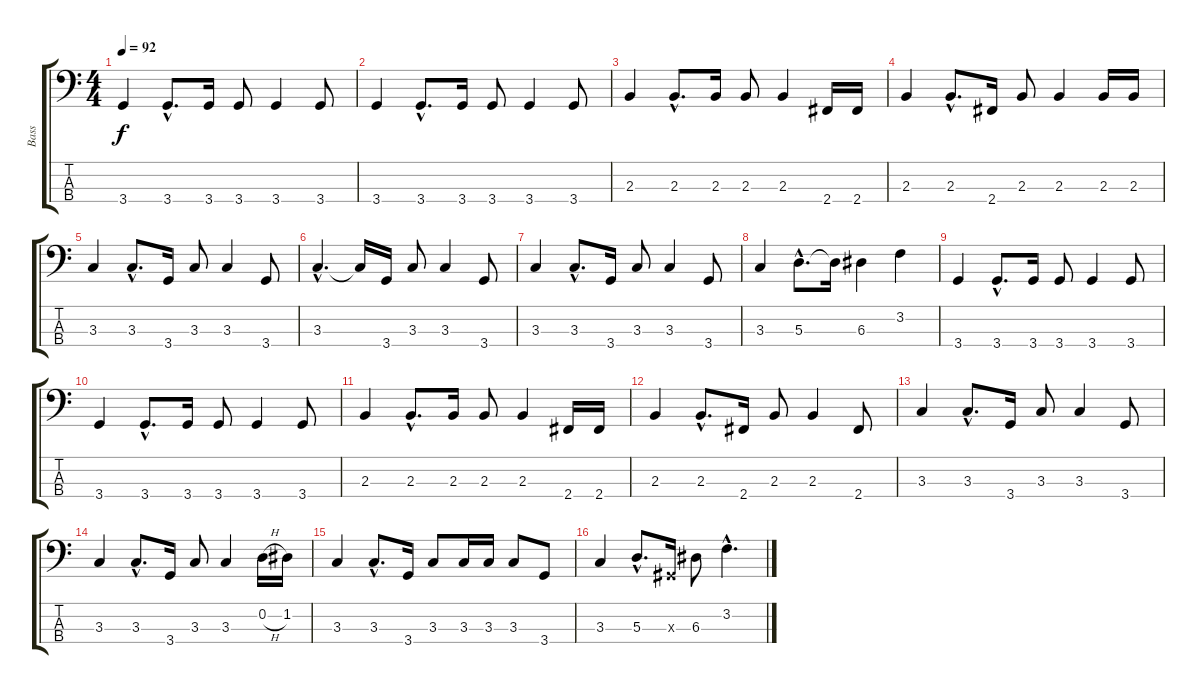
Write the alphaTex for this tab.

\track ("Bass" "Bass") {instrument electricbassfinger}
\staff {score tabs}
\tuning (G2 D2 A1 E1) {hide}
\ts (4 4)
\tempo 92
\clef f4
\ks c
3.4.4{dy f} 3.4{hac}.8{d} 3.4.16 3.4.8 3.4.4 3.4.8 |
3.4.4 3.4{hac}.8{d} 3.4.16 3.4.8 3.4.4 3.4.8 |
2.3.4 2.3{hac}.8{d} 2.3.16 2.3.8 2.3.4 2.4.16 2.4.16 |
2.3.4 2.3{hac}.8{d} 2.4.16 2.3.8 2.3.4 2.3.16 2.3.16 |
3.3.4 3.3{hac}.8{d} 3.4.16 3.3.8 3.3.4 3.4.8 |
3.3{hac}.4{d} 3.3{t}.16 3.4.16 3.3.8 3.3.4 3.4.8 |
3.3.4 3.3{hac}.8{d} 3.4.16 3.3.8 3.3.4 3.4.8 |
3.3.4 5.3{hac}.8{d} 5.3{t}.16 6.3.4 3.2.4 |
3.4.4 3.4{hac}.8{d} 3.4.16 3.4.8 3.4.4 3.4.8 |
3.4.4 3.4{hac}.8{d} 3.4.16 3.4.8 3.4.4 3.4.8 |
2.3.4 2.3{hac}.8{d} 2.3.16 2.3.8 2.3.4 2.4.16 2.4.16 |
2.3.4 2.3{hac}.8{d} 2.4.16 2.3.8 2.3.4 2.4.8 |
3.3.4 3.3{hac}.8{d} 3.4.16 3.3.8 3.3.4 3.4.8 |
3.3.4 3.3{hac}.8{d} 3.4.16 3.3.8 3.3.4 0.2{h}.16 1.2.16 |
3.3.4 3.3{hac}.8{d} 3.4.16 3.3.8 3.3.16 3.3.16 3.3.8 3.4.8 |
3.3.4 5.3{hac}.8{d} -1.3{x}.16 6.3.8 3.2{hac}.4{d}
